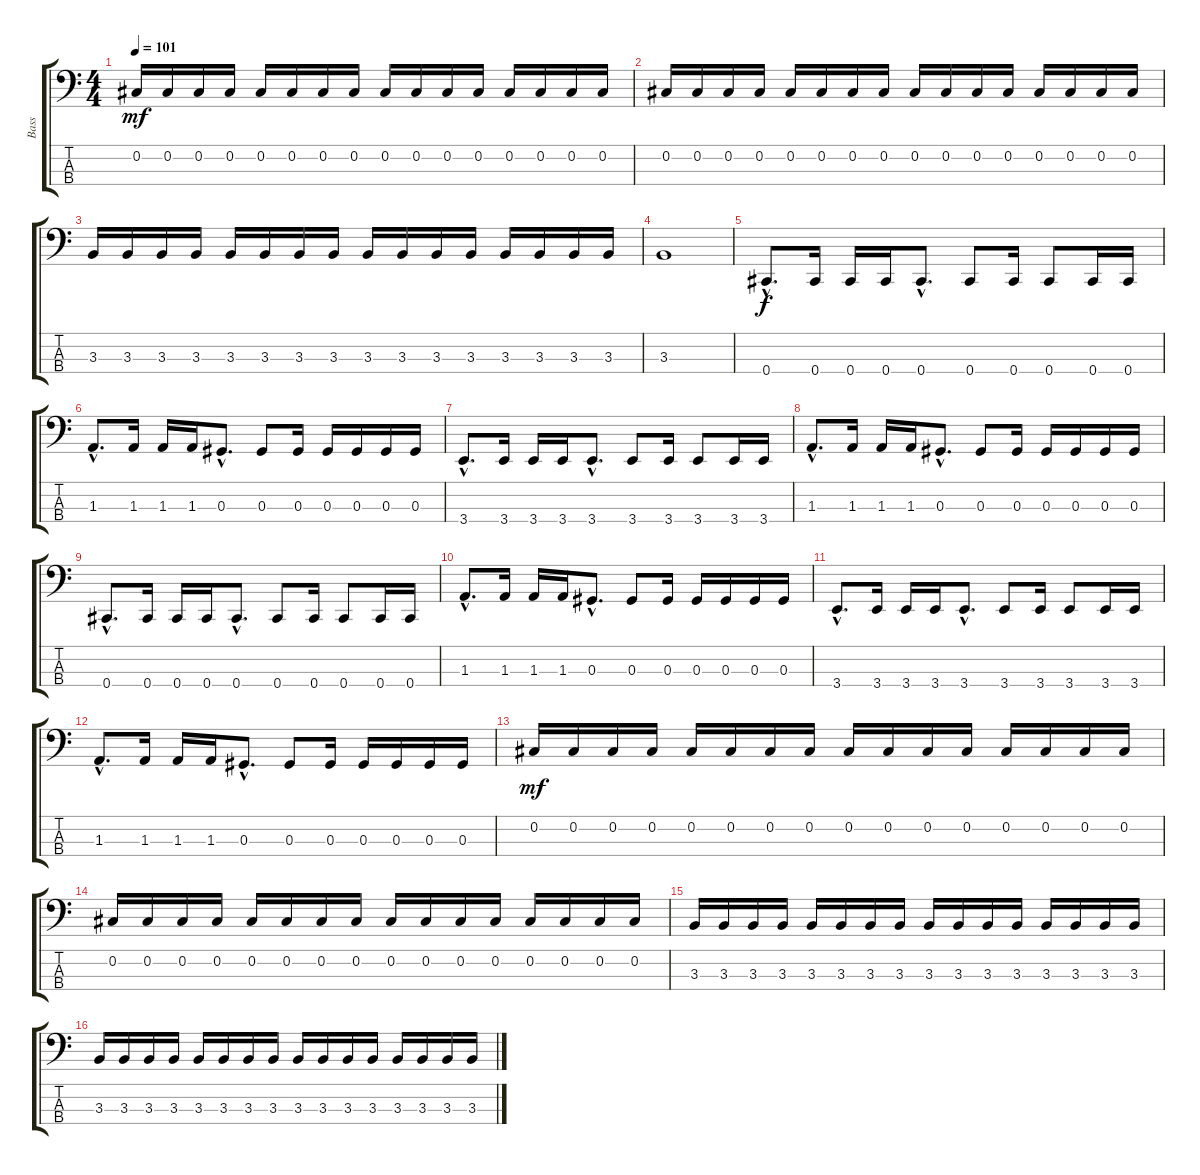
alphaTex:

\track ("Bass" "Bass") {instrument electricbasspick}
\staff {score tabs}
\tuning (Gb2 Db2 Ab1 Db1) {hide}
\ts (4 4)
\tempo 101
\clef f4
\ks c
0.2.16{dy mf} 0.2.16 0.2.16 0.2.16 0.2.16 0.2.16 0.2.16 0.2.16 0.2.16 0.2.16 0.2.16 0.2.16 0.2.16 0.2.16 0.2.16 0.2.16 |
0.2.16 0.2.16 0.2.16 0.2.16 0.2.16 0.2.16 0.2.16 0.2.16 0.2.16 0.2.16 0.2.16 0.2.16 0.2.16 0.2.16 0.2.16 0.2.16 |
3.3.16 3.3.16 3.3.16 3.3.16 3.3.16 3.3.16 3.3.16 3.3.16 3.3.16 3.3.16 3.3.16 3.3.16 3.3.16 3.3.16 3.3.16 3.3.16 |
3.3.1 |
0.4{hac}.8{d dy f} 0.4.16 0.4.16 0.4.16 0.4{hac}.8{d} 0.4.8 0.4.16 0.4.8 0.4.16 0.4.16 |
1.3{hac}.8{d} 1.3.16 1.3.16 1.3.16 0.3{hac}.8{d} 0.3.8 0.3.16 0.3.16 0.3.16 0.3.16 0.3.16 |
3.4{hac}.8{d} 3.4.16 3.4.16 3.4.16 3.4{hac}.8{d} 3.4.8 3.4.16 3.4.8 3.4.16 3.4.16 |
1.3{hac}.8{d} 1.3.16 1.3.16 1.3.16 0.3{hac}.8{d} 0.3.8 0.3.16 0.3.16 0.3.16 0.3.16 0.3.16 |
0.4{hac}.8{d} 0.4.16 0.4.16 0.4.16 0.4{hac}.8{d} 0.4.8 0.4.16 0.4.8 0.4.16 0.4.16 |
1.3{hac}.8{d} 1.3.16 1.3.16 1.3.16 0.3{hac}.8{d} 0.3.8 0.3.16 0.3.16 0.3.16 0.3.16 0.3.16 |
3.4{hac}.8{d} 3.4.16 3.4.16 3.4.16 3.4{hac}.8{d} 3.4.8 3.4.16 3.4.8 3.4.16 3.4.16 |
1.3{hac}.8{d} 1.3.16 1.3.16 1.3.16 0.3{hac}.8{d} 0.3.8 0.3.16 0.3.16 0.3.16 0.3.16 0.3.16 |
0.2.16{dy mf} 0.2.16 0.2.16 0.2.16 0.2.16 0.2.16 0.2.16 0.2.16 0.2.16 0.2.16 0.2.16 0.2.16 0.2.16 0.2.16 0.2.16 0.2.16 |
0.2.16 0.2.16 0.2.16 0.2.16 0.2.16 0.2.16 0.2.16 0.2.16 0.2.16 0.2.16 0.2.16 0.2.16 0.2.16 0.2.16 0.2.16 0.2.16 |
3.3.16 3.3.16 3.3.16 3.3.16 3.3.16 3.3.16 3.3.16 3.3.16 3.3.16 3.3.16 3.3.16 3.3.16 3.3.16 3.3.16 3.3.16 3.3.16 |
3.3.16 3.3.16 3.3.16 3.3.16 3.3.16 3.3.16 3.3.16 3.3.16 3.3.16 3.3.16 3.3.16 3.3.16 3.3.16 3.3.16 3.3.16 3.3.16
